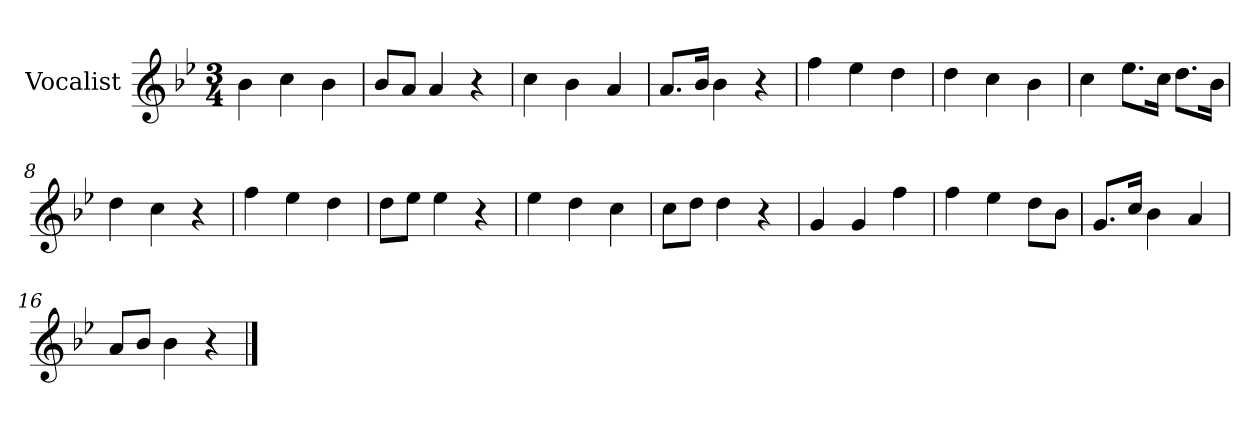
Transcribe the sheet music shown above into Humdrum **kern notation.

**kern
*part1
*staff1
*I"Vocalist
*k[b-e-]
*B-:
*M3/4
=1
4b-
4cc
4b-
=2
8b-L
8aJ
4a
4r
=3
4cc
4b-
4a
=4
8.aL
16b-Jk
4b-
4r
=5
4ff
4ee-
4dd
=6
4dd
4cc
4b-
=7
4cc
8.ee-L
16ccJk
8.ddL
16b-Jk
=8
4dd
4cc
4r
=9
4ff
4ee-
4dd
=10
8ddL
8ee-J
4ee-
4r
=11
4ee-
4dd
4cc
=12
8ccL
8ddJ
4dd
4r
=13
4g
4g
4ff
=14
4ff
4ee-
8ddL
8b-J
=15
8.gL
16ccJk
4b-
4a
=16
8aL
8b-J
4b-
4r
==
*-
